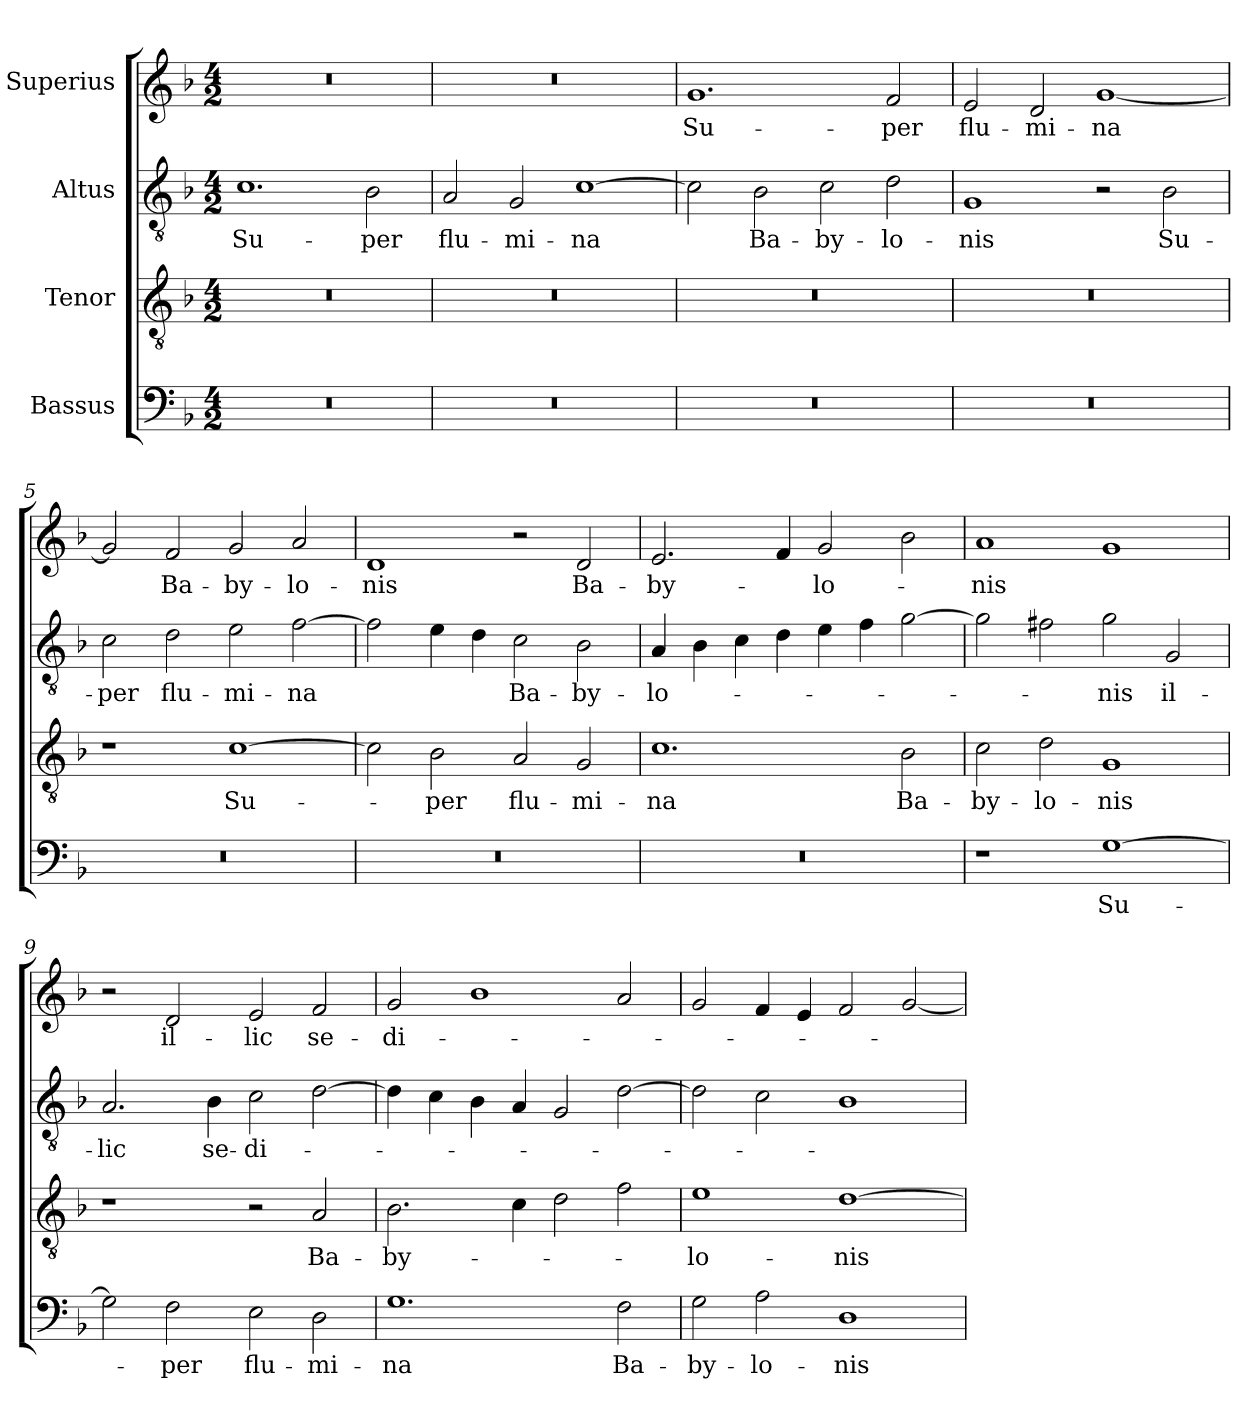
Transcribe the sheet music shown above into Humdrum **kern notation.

**kern	**text	**kern	**text	**kern	**text	**kern	**text
*part4	*part4	*part3	*part3	*part2	*part2	*part1	*part1
*staff4	*staff4	*staff3	*staff3	*staff2	*staff2	*staff1	*staff1
*I"Bassus	*	*I"Tenor	*	*I"Altus	*	*I"Superius	*
*clefF4	*	*clefGv2	*	*clefGv2	*	*clefG2	*
*k[b-]	*	*k[b-]	*	*k[b-]	*	*k[b-]	*
*M4/2	*	*M4/2	*	*M4/2	*	*M4/2	*
=1	=1	=1	=1	=1	=1	=1	=1
0r	.	0r	.	1.c\	Su-	0r	.
.	.	.	.	2B-\	-per	.	.
=2	=2	=2	=2	=2	=2	=2	=2
0r	.	0r	.	2A/	flu-	0r	.
.	.	.	.	2G/	-mi-	.	.
.	.	.	.	[1c\	-na	.	.
=3	=3	=3	=3	=3	=3	=3	=3
0r	.	0r	.	2c\]	.	1.g/	Su-
.	.	.	.	2B-\	Ba-	.	.
.	.	.	.	2c\	-by-	.	.
.	.	.	.	2d\	-lo-	2f/	-per
=4	=4	=4	=4	=4	=4	=4	=4
0r	.	0r	.	1G/	-nis	2e/	flu-
.	.	.	.	.	.	2d/	-mi-
.	.	.	.	2r	.	[1g/	-na
.	.	.	.	2B-\	Su-	.	.
=5	=5	=5	=5	=5	=5	=5	=5
0r	.	1r	.	2c\	-per	2g/]	.
.	.	.	.	2d\	flu-	2f/	Ba-
.	.	[1c\	Su-	2e\	-mi-	2g/	-by-
.	.	.	.	[2f\	-na	2a/	-lo-
=6	=6	=6	=6	=6	=6	=6	=6
0r	.	2c\]	.	2f\]	.	1d/	-nis
.	.	2B-\	-per	4e\	.	.	.
.	.	.	.	4d\	.	.	.
.	.	2A/	flu-	2c\	Ba-	2r	.
.	.	2G/	-mi-	2B-\	-by-	2d/	Ba-
=7	=7	=7	=7	=7	=7	=7	=7
0r	.	1.c\	-na	4A/	-lo-	2.e/	-by-
.	.	.	.	4B-\	.	.	.
.	.	.	.	4c\	.	.	.
.	.	.	.	4d\	.	4f/	.
.	.	.	.	4e\	.	2g/	-lo-
.	.	.	.	4f\	.	.	.
.	.	2B-\	Ba-	[2g\	.	2b-\	.
=8	=8	=8	=8	=8	=8	=8	=8
1r	.	2c\	-by-	2g\]	.	1a/	-nis
.	.	2d\	-lo-	2f#X\	.	.	.
[1G\	Su-	1G/	-nis	2g\	-nis	1g/	.
.	.	.	.	2G/	il-	.	.
=9	=9	=9	=9	=9	=9	=9	=9
2G\]	.	1r	.	2.A/	-lic	2r	.
2F\	-per	.	.	.	.	2d/	il-
.	.	.	.	4B-\	se-	.	.
2E\	flu-	2r	.	2c\	-di-	2e/	-lic
2D\	-mi-	2A/	Ba-	[2d\	.	2f/	se-
=10	=10	=10	=10	=10	=10	=10	=10
1.G\	-na	2.B-\	-by-	4d\]	.	2g/	-di-
.	.	.	.	4c\	.	.	.
.	.	.	.	4B-\	.	1b-\	.
.	.	4c\	.	4A/	.	.	.
.	.	2d\	.	2G/	.	.	.
2F\	Ba-	2f\	.	[2d\	.	2a/	.
=11	=11	=11	=11	=11	=11	=11	=11
2G\	-by-	1e\	-lo-	2d\]	.	2g/	.
2A\	-lo-	.	.	2c\	.	4f/	.
.	.	.	.	.	.	4e/	.
1D\	-nis	[1d\	-nis	1B-\	.	2f/	.
.	.	.	.	.	.	[2g/	.
=	=	=	=	=	=	=	=
*-	*-	*-	*-	*-	*-	*-	*-
